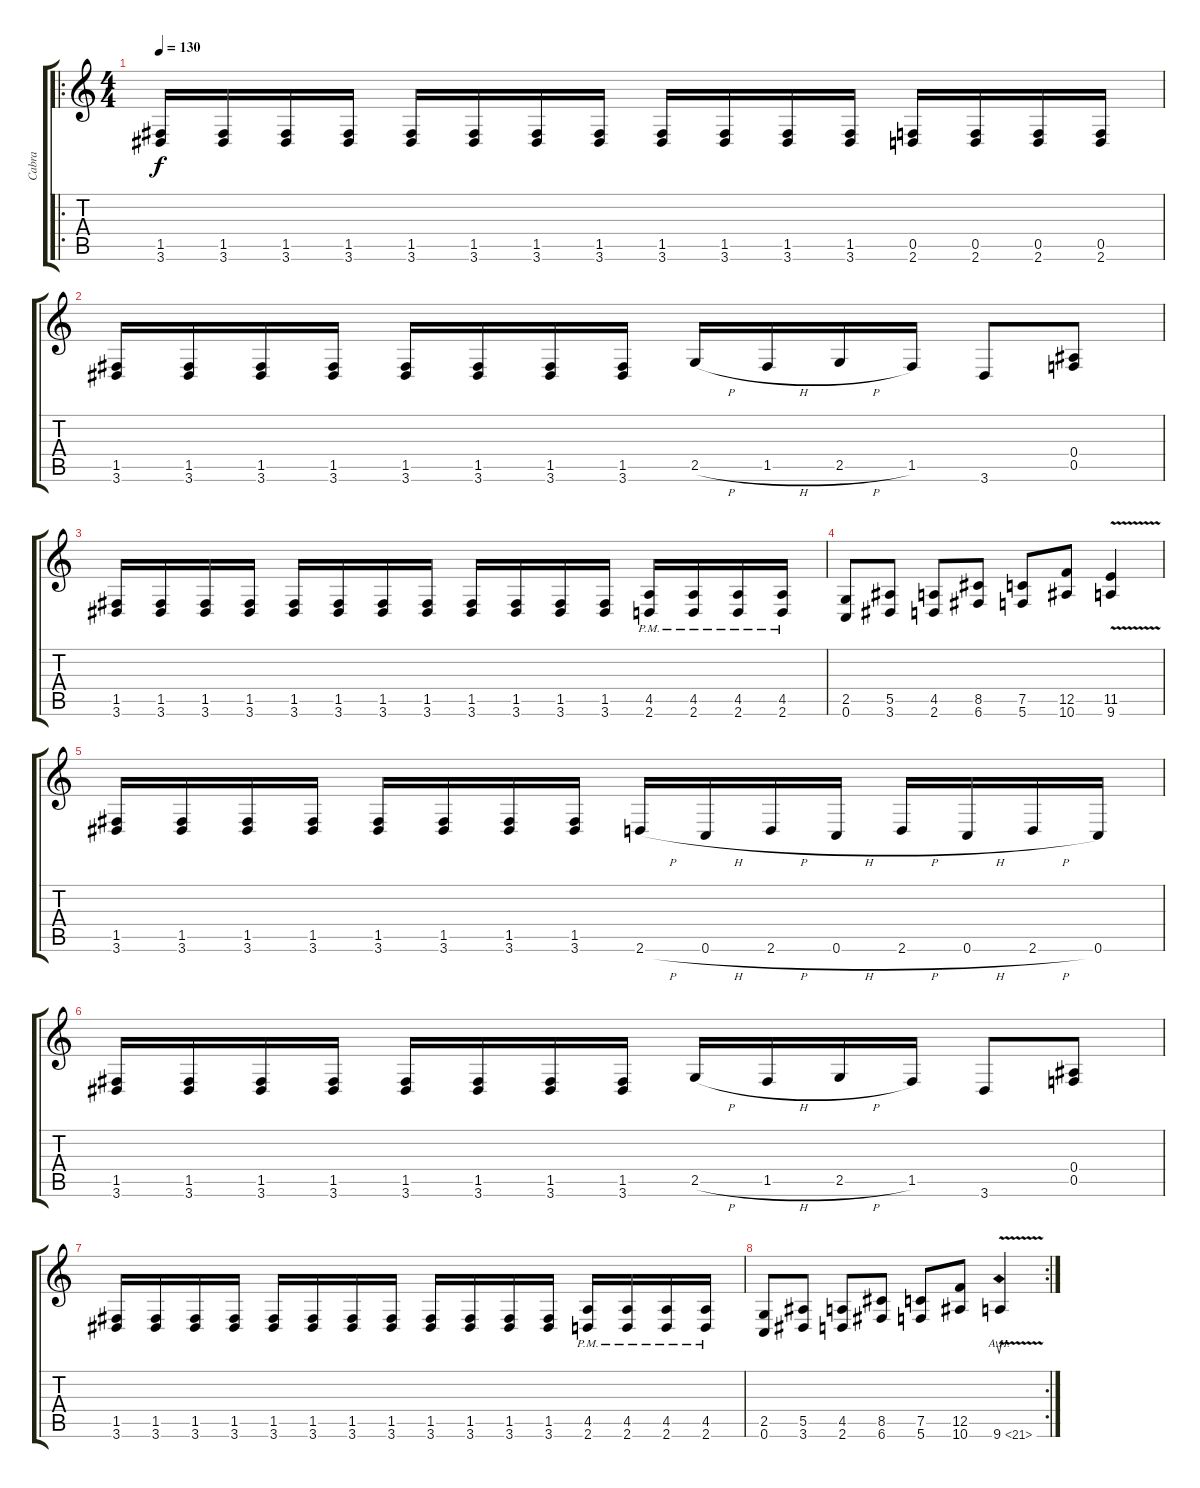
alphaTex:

\track ("Cabra" "Cabra") {instrument distortionguitar}
\staff {score tabs}
\tuning (C4 G3 Eb3 Bb2 F2 C2) {hide}
\ro
\ts (4 4)
\tempo 130
\clef g2
\ks c
(1.5 3.6).16{dy f instrument distortionguitar} (1.5 3.6).16 (1.5 3.6).16 (1.5 3.6).16 (1.5 3.6).16 (1.5 3.6).16 (1.5 3.6).16 (1.5 3.6).16 (1.5 3.6).16 (1.5 3.6).16 (1.5 3.6).16 (1.5 3.6).16 (0.5 2.6).16 (0.5 2.6).16 (0.5 2.6).16 (0.5 2.6).16 |
(1.5 3.6).16 (1.5 3.6).16 (1.5 3.6).16 (1.5 3.6).16 (1.5 3.6).16 (1.5 3.6).16 (1.5 3.6).16 (1.5 3.6).16 2.5{h}.16 1.5{h}.16 2.5{h}.16 1.5.16 3.6.8 (0.4 0.5).8 |
(1.5 3.6).16 (1.5 3.6).16 (1.5 3.6).16 (1.5 3.6).16 (1.5 3.6).16 (1.5 3.6).16 (1.5 3.6).16 (1.5 3.6).16 (1.5 3.6).16 (1.5 3.6).16 (1.5 3.6).16 (1.5 3.6).16 (4.5{pm} 2.6{pm}).16 (4.5{pm} 2.6{pm}).16 (4.5{pm} 2.6{pm}).16 (4.5{pm} 2.6{pm}).16 |
(2.5 0.6).8 (5.5 3.6).8 (4.5 2.6).8 (8.5 6.6).8 (7.5 5.6).8 (12.5 10.6).8 (11.5{v} 9.6).4 |
(1.5 3.6).16 (1.5 3.6).16 (1.5 3.6).16 (1.5 3.6).16 (1.5 3.6).16 (1.5 3.6).16 (1.5 3.6).16 (1.5 3.6).16 2.6{h}.16 0.6{h}.16 2.6{h}.16 0.6{h}.16 2.6{h}.16 0.6{h}.16 2.6{h}.16 0.6.16 |
(1.5 3.6).16 (1.5 3.6).16 (1.5 3.6).16 (1.5 3.6).16 (1.5 3.6).16 (1.5 3.6).16 (1.5 3.6).16 (1.5 3.6).16 2.5{h}.16 1.5{h}.16 2.5{h}.16 1.5.16 3.6.8 (0.4 0.5).8 |
(1.5 3.6).16 (1.5 3.6).16 (1.5 3.6).16 (1.5 3.6).16 (1.5 3.6).16 (1.5 3.6).16 (1.5 3.6).16 (1.5 3.6).16 (1.5 3.6).16 (1.5 3.6).16 (1.5 3.6).16 (1.5 3.6).16 (4.5{pm} 2.6{pm}).16 (4.5{pm} 2.6{pm}).16 (4.5{pm} 2.6{pm}).16 (4.5{pm} 2.6{pm}).16 |
\rc 2
(2.5 0.6).8 (5.5 3.6).8 (4.5 2.6).8 (8.5 6.6).8 (7.5 5.6).8 (12.5 10.6).8 9.6{ah 12 v}.4{su}
